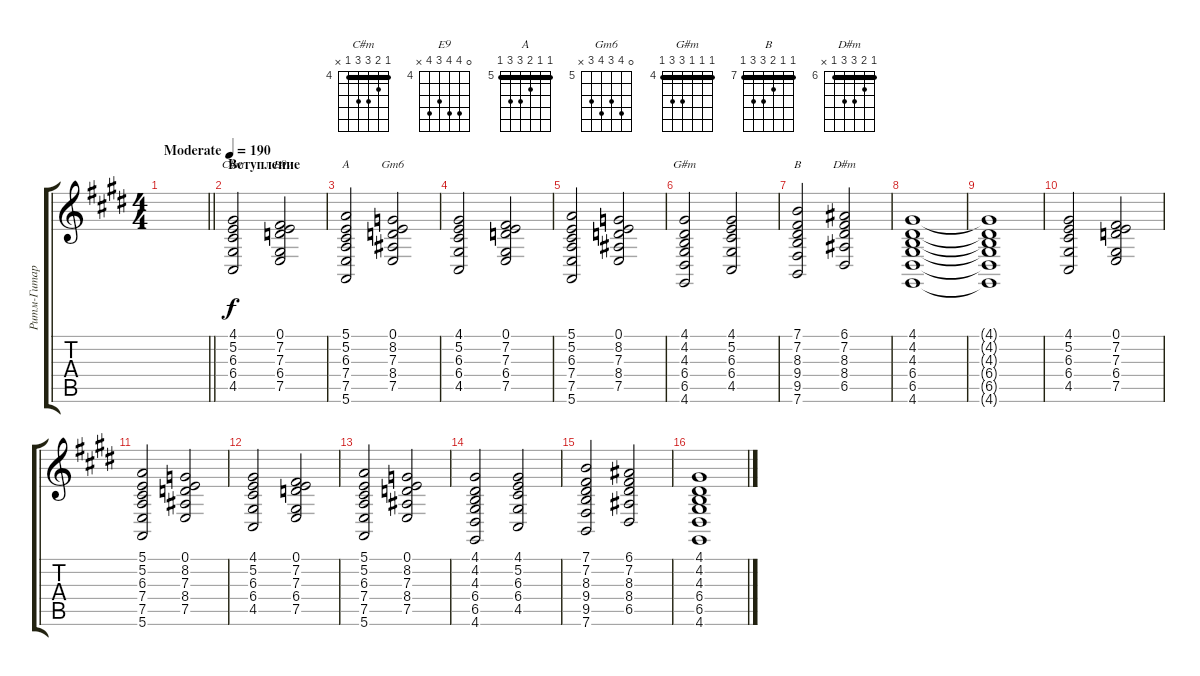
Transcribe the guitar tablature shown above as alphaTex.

\track ("Ритм-Гитара (Бой)" "Ритм-Гитар") {instrument orchestralharp}
\staff {score tabs}
\tuning (E4 B3 G3 D3 A2 E2) {hide}
\chord ("C#m" 4 5 6 6 4 x) {firstfret 4 barre 4}
\chord ("E9" 0 7 7 6 7 x) {firstfret 4}
\chord ("A" 5 5 6 7 7 5) {firstfret 5 barre 5}
\chord ("Gm6" 0 8 7 8 7 x) {firstfret 5}
\chord ("G#m" 4 4 4 6 6 4) {firstfret 4 barre 4}
\chord ("B" 7 7 8 9 9 7) {firstfret 7 barre 7}
\chord ("D#m" 6 7 8 8 6 x) {firstfret 6 barre 6}
\ts (4 4)
\tempo (190 "Moderate")
\clef g2
\barLineRight lightlight
\ks c#minor
|
\section ("" "Вступление")
(4.1 5.2 6.3 6.4 4.5).2{ch "C#m"} (0.1 7.2 7.3 6.4 7.5).2{ch "E9"} |
(5.1 5.2 6.3 7.4 7.5 5.6).2{ch "A"} (0.1 8.2 7.3 8.4 7.5).2{ch "Gm6"} |
(4.1 5.2 6.3 6.4 4.5).2 (0.1 7.2 7.3 6.4 7.5).2 |
(5.1 5.2 6.3 7.4 7.5 5.6).2 (0.1 8.2 7.3 8.4 7.5).2 |
(4.1 4.2 4.3 6.4 6.5 4.6).2{ch "G#m"} (4.1 5.2 6.3 6.4 4.5).2 |
(7.1 7.2 8.3 9.4 9.5 7.6).2{ch "B"} (6.1 7.2 8.3 8.4 6.5).2{ch "D#m"} |
(4.1 4.2 4.3 6.4 6.5 4.6).1 |
(4.1{t} 4.2{t} 4.3{t} 6.4{t} 6.5{t} 4.6{t}).1 |
(4.1 5.2 6.3 6.4 4.5).2 (0.1 7.2 7.3 6.4 7.5).2 |
(5.1 5.2 6.3 7.4 7.5 5.6).2 (0.1 8.2 7.3 8.4 7.5).2 |
(4.1 5.2 6.3 6.4 4.5).2 (0.1 7.2 7.3 6.4 7.5).2 |
(5.1 5.2 6.3 7.4 7.5 5.6).2 (0.1 8.2 7.3 8.4 7.5).2 |
(4.1 4.2 4.3 6.4 6.5 4.6).2 (4.1 5.2 6.3 6.4 4.5).2 |
(7.1 7.2 8.3 9.4 9.5 7.6).2 (6.1 7.2 8.3 8.4 6.5).2 |
(4.1 4.2 4.3 6.4 6.5 4.6).1
